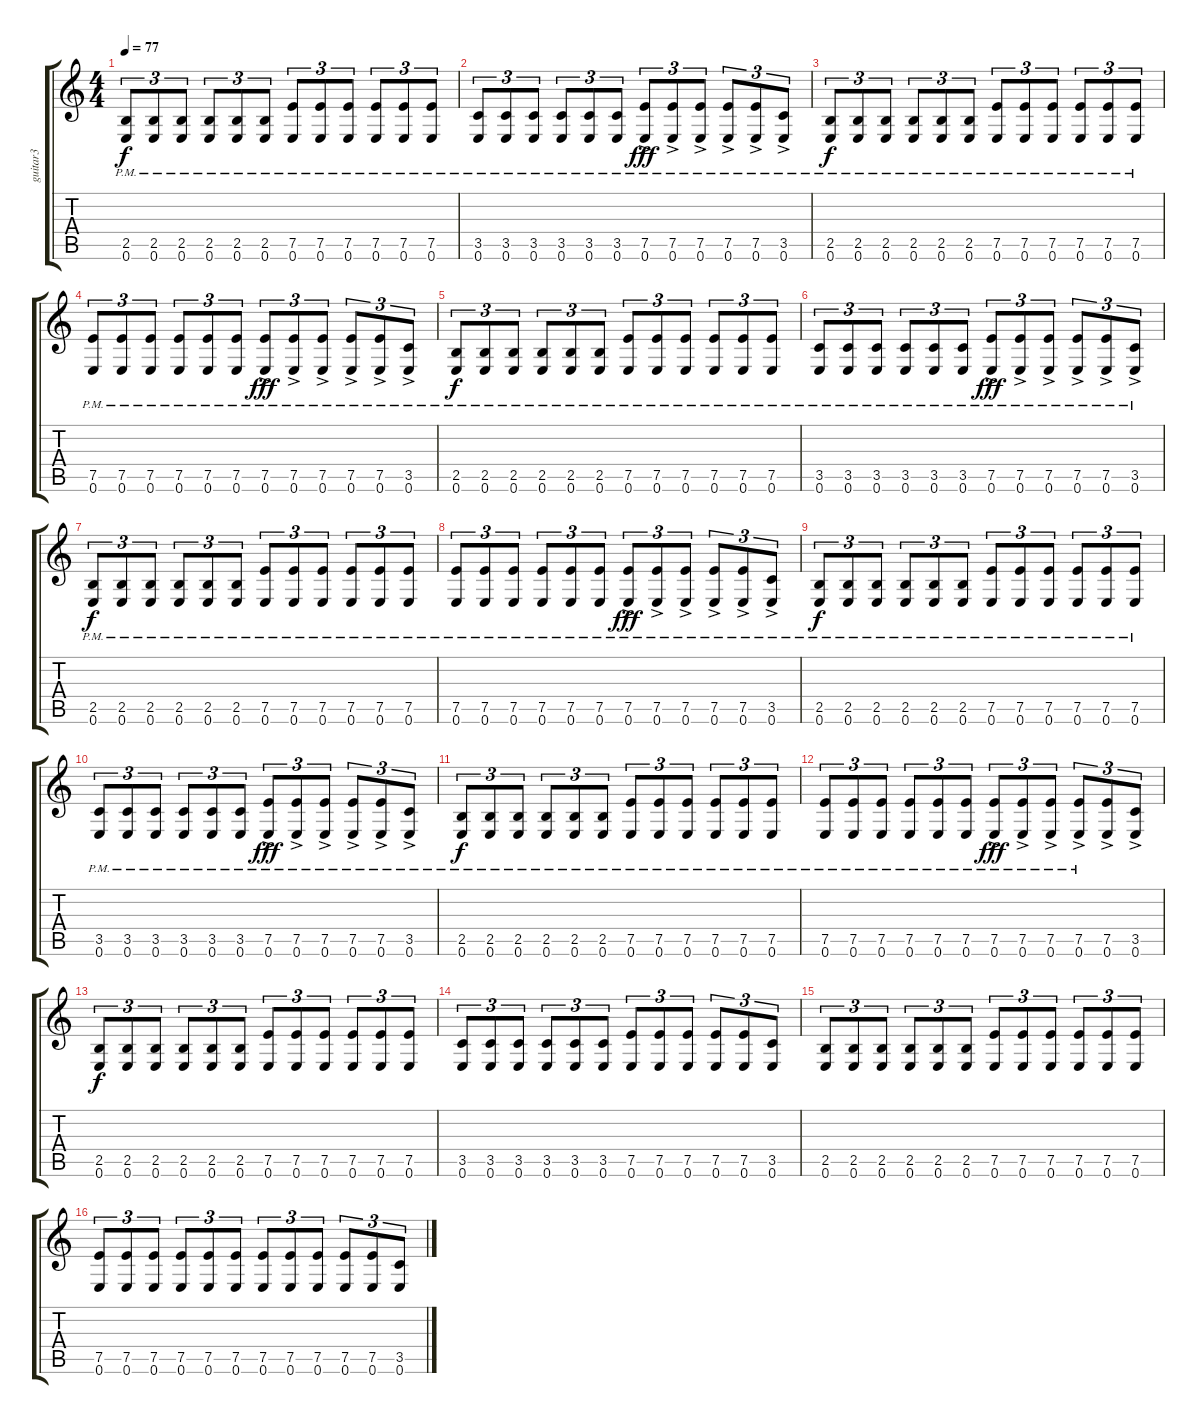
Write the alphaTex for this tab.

\track ("guitar3" "guitar3") {instrument overdrivenguitar}
\staff {score tabs}
\tuning (E4 B3 G3 D3 A2 E2) {hide}
\ts (4 4)
\tempo 77
\clef g2
\ks c
(2.5{pm} 0.6{pm}).8{tu (3 2) dy f} (2.5{pm} 0.6{pm}).8{tu (3 2)} (2.5{pm} 0.6{pm}).8{tu (3 2)} (2.5{pm} 0.6{pm}).8{tu (3 2)} (2.5{pm} 0.6{pm}).8{tu (3 2)} (2.5{pm} 0.6{pm}).8{tu (3 2)} (7.5{pm} 0.6).8{tu (3 2)} (7.5{pm} 0.6{pm}).8{tu (3 2)} (7.5{pm} 0.6{pm}).8{tu (3 2)} (7.5{pm} 0.6{pm}).8{tu (3 2)} (7.5{pm} 0.6{pm}).8{tu (3 2)} (7.5{pm} 0.6{pm}).8{tu (3 2)} |
(3.5{pm} 0.6{pm}).8{tu (3 2)} (3.5{pm} 0.6{pm}).8{tu (3 2)} (3.5{pm} 0.6{pm}).8{tu (3 2)} (3.5{pm} 0.6{pm}).8{tu (3 2)} (3.5{pm} 0.6{pm}).8{tu (3 2)} (3.5{pm} 0.6{pm}).8{tu (3 2)} (7.5{ac pm} 0.6{ac pm}).8{tu (3 2) dy fff} (7.5{ac pm} 0.6{ac pm}).8{tu (3 2)} (7.5{ac pm} 0.6{ac pm}).8{tu (3 2)} (7.5{ac pm} 0.6{ac pm}).8{tu (3 2)} (7.5{ac pm} 0.6{ac pm}).8{tu (3 2)} (3.5{ac pm} 0.6{ac pm}).8{tu (3 2)} |
(2.5{pm} 0.6{pm}).8{tu (3 2) dy f} (2.5{pm} 0.6{pm}).8{tu (3 2)} (2.5{pm} 0.6{pm}).8{tu (3 2)} (2.5{pm} 0.6{pm}).8{tu (3 2)} (2.5{pm} 0.6{pm}).8{tu (3 2)} (2.5{pm} 0.6{pm}).8{tu (3 2)} (7.5{pm} 0.6).8{tu (3 2)} (7.5{pm} 0.6{pm}).8{tu (3 2)} (7.5{pm} 0.6{pm}).8{tu (3 2)} (7.5{pm} 0.6{pm}).8{tu (3 2)} (7.5{pm} 0.6{pm}).8{tu (3 2)} (7.5{pm} 0.6{pm}).8{tu (3 2)} |
(7.5{pm} 0.6{pm}).8{tu (3 2)} (7.5{pm} 0.6{pm}).8{tu (3 2)} (7.5{pm} 0.6{pm}).8{tu (3 2)} (7.5{pm} 0.6{pm}).8{tu (3 2)} (7.5{pm} 0.6{pm}).8{tu (3 2)} (7.5{pm} 0.6{pm}).8{tu (3 2)} (7.5{ac pm} 0.6{ac pm}).8{tu (3 2) dy fff} (7.5{ac pm} 0.6{ac pm}).8{tu (3 2)} (7.5{ac pm} 0.6{ac pm}).8{tu (3 2)} (7.5{ac pm} 0.6{ac pm}).8{tu (3 2)} (7.5{ac pm} 0.6{ac pm}).8{tu (3 2)} (3.5{ac pm} 0.6{ac pm}).8{tu (3 2)} |
(2.5{pm} 0.6{pm}).8{tu (3 2) dy f} (2.5{pm} 0.6{pm}).8{tu (3 2)} (2.5{pm} 0.6{pm}).8{tu (3 2)} (2.5{pm} 0.6{pm}).8{tu (3 2)} (2.5{pm} 0.6{pm}).8{tu (3 2)} (2.5{pm} 0.6{pm}).8{tu (3 2)} (7.5{pm} 0.6).8{tu (3 2)} (7.5{pm} 0.6{pm}).8{tu (3 2)} (7.5{pm} 0.6{pm}).8{tu (3 2)} (7.5{pm} 0.6{pm}).8{tu (3 2)} (7.5{pm} 0.6{pm}).8{tu (3 2)} (7.5{pm} 0.6{pm}).8{tu (3 2)} |
(3.5{pm} 0.6{pm}).8{tu (3 2)} (3.5{pm} 0.6{pm}).8{tu (3 2)} (3.5{pm} 0.6{pm}).8{tu (3 2)} (3.5{pm} 0.6{pm}).8{tu (3 2)} (3.5{pm} 0.6{pm}).8{tu (3 2)} (3.5{pm} 0.6{pm}).8{tu (3 2)} (7.5{ac pm} 0.6{ac pm}).8{tu (3 2) dy fff} (7.5{ac pm} 0.6{ac pm}).8{tu (3 2)} (7.5{ac pm} 0.6{ac pm}).8{tu (3 2)} (7.5{ac pm} 0.6{ac pm}).8{tu (3 2)} (7.5{ac pm} 0.6{ac pm}).8{tu (3 2)} (3.5{ac pm} 0.6{ac pm}).8{tu (3 2)} |
(2.5{pm} 0.6{pm}).8{tu (3 2) dy f} (2.5{pm} 0.6{pm}).8{tu (3 2)} (2.5{pm} 0.6{pm}).8{tu (3 2)} (2.5{pm} 0.6{pm}).8{tu (3 2)} (2.5{pm} 0.6{pm}).8{tu (3 2)} (2.5{pm} 0.6{pm}).8{tu (3 2)} (7.5{pm} 0.6).8{tu (3 2)} (7.5{pm} 0.6{pm}).8{tu (3 2)} (7.5{pm} 0.6{pm}).8{tu (3 2)} (7.5{pm} 0.6{pm}).8{tu (3 2)} (7.5{pm} 0.6{pm}).8{tu (3 2)} (7.5{pm} 0.6{pm}).8{tu (3 2)} |
(7.5{pm} 0.6{pm}).8{tu (3 2)} (7.5{pm} 0.6{pm}).8{tu (3 2)} (7.5{pm} 0.6{pm}).8{tu (3 2)} (7.5{pm} 0.6{pm}).8{tu (3 2)} (7.5{pm} 0.6{pm}).8{tu (3 2)} (7.5{pm} 0.6{pm}).8{tu (3 2)} (7.5{ac pm} 0.6{ac pm}).8{tu (3 2) dy fff} (7.5{ac pm} 0.6{ac pm}).8{tu (3 2)} (7.5{ac pm} 0.6{ac pm}).8{tu (3 2)} (7.5{ac pm} 0.6{ac pm}).8{tu (3 2)} (7.5{ac pm} 0.6{ac pm}).8{tu (3 2)} (3.5{ac pm} 0.6{ac pm}).8{tu (3 2)} |
(2.5{pm} 0.6{pm}).8{tu (3 2) dy f} (2.5{pm} 0.6{pm}).8{tu (3 2)} (2.5{pm} 0.6{pm}).8{tu (3 2)} (2.5{pm} 0.6{pm}).8{tu (3 2)} (2.5{pm} 0.6{pm}).8{tu (3 2)} (2.5{pm} 0.6{pm}).8{tu (3 2)} (7.5{pm} 0.6).8{tu (3 2)} (7.5{pm} 0.6{pm}).8{tu (3 2)} (7.5{pm} 0.6{pm}).8{tu (3 2)} (7.5{pm} 0.6{pm}).8{tu (3 2)} (7.5{pm} 0.6{pm}).8{tu (3 2)} (7.5{pm} 0.6{pm}).8{tu (3 2)} |
(3.5{pm} 0.6{pm}).8{tu (3 2)} (3.5{pm} 0.6{pm}).8{tu (3 2)} (3.5{pm} 0.6{pm}).8{tu (3 2)} (3.5{pm} 0.6{pm}).8{tu (3 2)} (3.5{pm} 0.6{pm}).8{tu (3 2)} (3.5{pm} 0.6{pm}).8{tu (3 2)} (7.5{ac pm} 0.6{ac pm}).8{tu (3 2) dy fff} (7.5{ac pm} 0.6{ac pm}).8{tu (3 2)} (7.5{ac pm} 0.6{ac pm}).8{tu (3 2)} (7.5{ac pm} 0.6{ac pm}).8{tu (3 2)} (7.5{ac pm} 0.6{ac pm}).8{tu (3 2)} (3.5{ac pm} 0.6{ac pm}).8{tu (3 2)} |
(2.5{pm} 0.6{pm}).8{tu (3 2) dy f} (2.5{pm} 0.6{pm}).8{tu (3 2)} (2.5{pm} 0.6{pm}).8{tu (3 2)} (2.5{pm} 0.6{pm}).8{tu (3 2)} (2.5{pm} 0.6{pm}).8{tu (3 2)} (2.5{pm} 0.6{pm}).8{tu (3 2)} (7.5{pm} 0.6).8{tu (3 2)} (7.5{pm} 0.6{pm}).8{tu (3 2)} (7.5{pm} 0.6{pm}).8{tu (3 2)} (7.5{pm} 0.6{pm}).8{tu (3 2)} (7.5{pm} 0.6{pm}).8{tu (3 2)} (7.5{pm} 0.6{pm}).8{tu (3 2)} |
(7.5{pm} 0.6{pm}).8{tu (3 2)} (7.5{pm} 0.6{pm}).8{tu (3 2)} (7.5{pm} 0.6{pm}).8{tu (3 2)} (7.5{pm} 0.6{pm}).8{tu (3 2)} (7.5{pm} 0.6{pm}).8{tu (3 2)} (7.5{pm} 0.6{pm}).8{tu (3 2)} (7.5{ac pm} 0.6{ac pm}).8{tu (3 2) dy fff} (7.5{ac pm} 0.6{ac pm}).8{tu (3 2)} (7.5{ac pm} 0.6{ac pm}).8{tu (3 2)} (7.5{ac pm} 0.6{ac pm}).8{tu (3 2)} (7.5{ac} 0.6{ac}).8{tu (3 2)} (3.5{ac} 0.6{ac}).8{tu (3 2)} |
(2.5 0.6).8{tu (3 2) dy f} (2.5 0.6).8{tu (3 2)} (2.5 0.6).8{tu (3 2)} (2.5 0.6).8{tu (3 2)} (2.5 0.6).8{tu (3 2)} (2.5 0.6).8{tu (3 2)} (7.5 0.6).8{tu (3 2)} (7.5 0.6).8{tu (3 2)} (7.5 0.6).8{tu (3 2)} (7.5 0.6).8{tu (3 2)} (7.5 0.6).8{tu (3 2)} (7.5 0.6).8{tu (3 2)} |
(3.5 0.6).8{tu (3 2)} (3.5 0.6).8{tu (3 2)} (3.5 0.6).8{tu (3 2)} (3.5 0.6).8{tu (3 2)} (3.5 0.6).8{tu (3 2)} (3.5 0.6).8{tu (3 2)} (7.5 0.6).8{tu (3 2)} (7.5 0.6).8{tu (3 2)} (7.5 0.6).8{tu (3 2)} (7.5 0.6).8{tu (3 2)} (7.5 0.6).8{tu (3 2)} (3.5 0.6).8{tu (3 2)} |
(2.5 0.6).8{tu (3 2)} (2.5 0.6).8{tu (3 2)} (2.5 0.6).8{tu (3 2)} (2.5 0.6).8{tu (3 2)} (2.5 0.6).8{tu (3 2)} (2.5 0.6).8{tu (3 2)} (7.5 0.6).8{tu (3 2)} (7.5 0.6).8{tu (3 2)} (7.5 0.6).8{tu (3 2)} (7.5 0.6).8{tu (3 2)} (7.5 0.6).8{tu (3 2)} (7.5 0.6).8{tu (3 2)} |
(7.5 0.6).8{tu (3 2)} (7.5 0.6).8{tu (3 2)} (7.5 0.6).8{tu (3 2)} (7.5 0.6).8{tu (3 2)} (7.5 0.6).8{tu (3 2)} (7.5 0.6).8{tu (3 2)} (7.5 0.6).8{tu (3 2)} (7.5 0.6).8{tu (3 2)} (7.5 0.6).8{tu (3 2)} (7.5 0.6).8{tu (3 2)} (7.5 0.6).8{tu (3 2)} (3.5 0.6).8{tu (3 2)}
